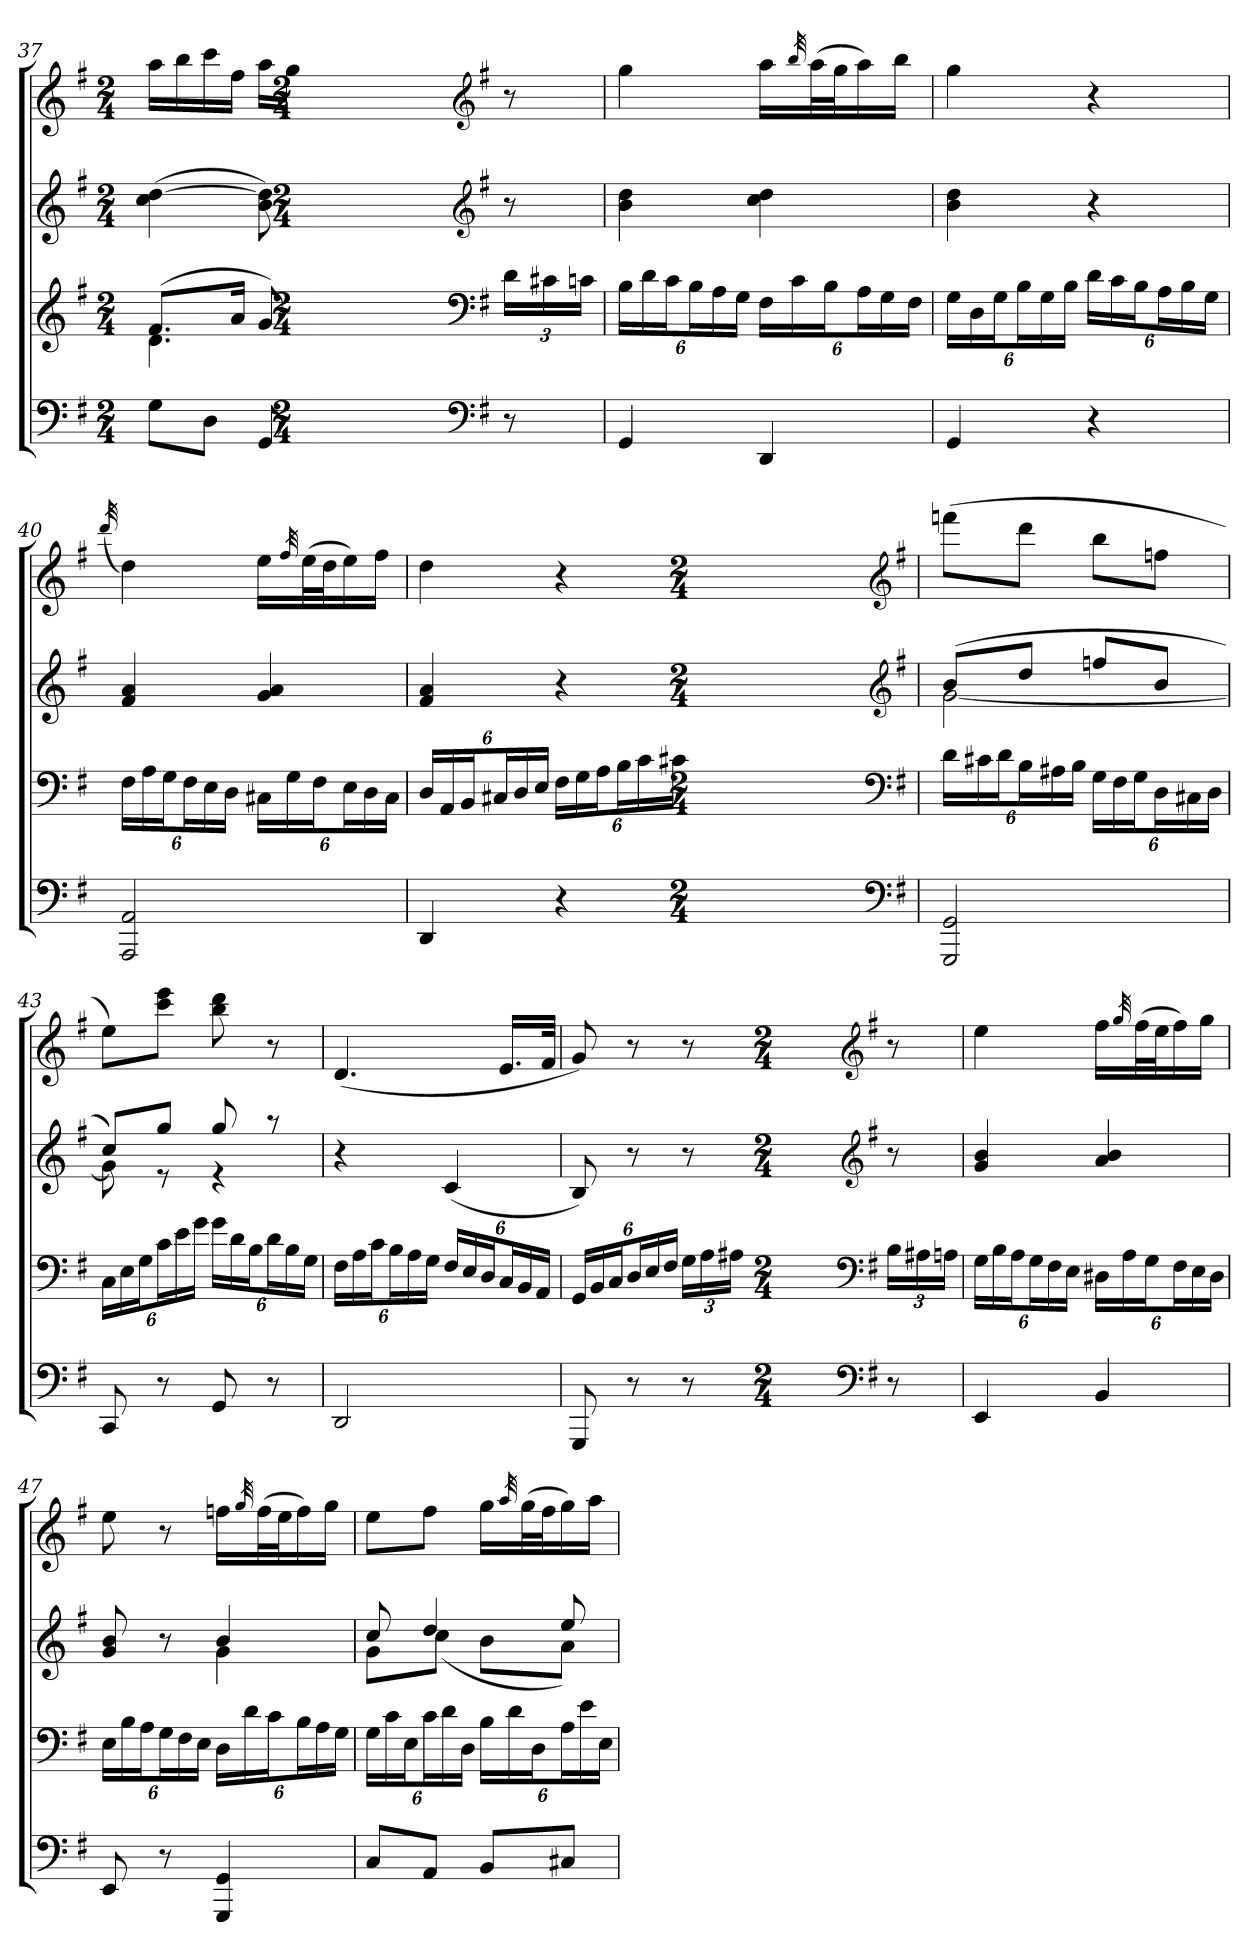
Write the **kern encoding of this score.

**kern	**kern	**kern	**kern
*part4	*part3	*part2	*part1
*staff4	*staff3	*staff2	*staff1
*clefF4	*clefG2	*clefG2	*clefG2
*k[f#]	*k[f#]	*k[f#]	*k[f#]
*M2/4	*M2/4	*M2/4	*M2/4
=37	=37	=37	=37
*	*^	*	*
8GL	(8.f#L	4.d	(4cc [4dd	16aaLL
.	.	.	.	16bb
8DJ	.	.	.	16ccc
.	16aJk	.	.	16ff#JJ
8GG	8g)	.	8b 8dd])	16aaLL
.	.	.	.	16ggJJ
*clefF4	*clefF4	*	*clefG2	*clefG2
*k[f#]	*k[f#]	*	*k[f#]	*k[f#]
*M2/4	*M2/4	*	*M2/4	*M2/4
8r	24dLL	8ryy	8r	8r
.	24c#X	.	.	.
.	24cnJJ	.	.	.
*	*v	*v	*	*
=38	=38	=38	=38
4GG	24BLL	4b 4dd	4gg
.	24d	.	.
.	24cJ	.	.
.	24BL	.	.
.	24A	.	.
.	24GJJ	.	.
4DD	24F#LL	4cc 4dd	16aaLL
.	24c	.	.
.	.	.	32qbb
.	.	.	(32aaL
.	24BJ	.	.
.	.	.	32ggJ
.	24AL	.	16aa)
.	24G	.	.
.	.	.	16bbJJ
.	24F#JJ	.	.
=39	=39	=39	=39
4GG	24GLL	4b 4dd	4gg
.	24D	.	.
.	24GJ	.	.
.	24BL	.	.
.	24G	.	.
.	24BJJ	.	.
4r	24dLL	4r	4r
.	24c	.	.
.	24BJ	.	.
.	24AL	.	.
.	24B	.	.
.	24GJJ	.	.
=40	=40	=40	=40
.	.	.	(32qddd
2AAA 2AA	24F#LL	4f# 4a	4dd)
.	24A	.	.
.	24GJ	.	.
.	24F#L	.	.
.	24E	.	.
.	24DJJ	.	.
.	24C#XLL	4g 4a	16eeLL
.	24G	.	.
.	.	.	32qff#
.	.	.	(32eeL
.	24F#J	.	.
.	.	.	32ddJ
.	24EL	.	16ee)
.	24D	.	.
.	.	.	16ff#JJ
.	24C#JJ	.	.
=41	=41	=41	=41
4DD	24DLL	4f# 4a	4dd
.	24AA	.	.
.	24BBJ	.	.
.	24C#XL	.	.
.	24D	.	.
.	24EJJ	.	.
4r	24F#LL	4r	4r
.	24G	.	.
.	24AJ	.	.
.	24BL	.	.
.	24c	.	.
.	24c#XJJ	.	.
*clefF4	*clefF4	*clefG2	*clefG2
*k[f#]	*k[f#]	*k[f#]	*k[f#]
*M2/4	*M2/4	*M2/4	*M2/4
=42	=42	=42	=42
*	*	*^	*
2GGG 2GG	24dLL	(8bL	[2g	(8fffnL
.	24c#X	.	.	.
.	24dJ	.	.	.
.	24BL	8ddJ	.	8dddJ
.	24A#X	.	.	.
.	24BJJ	.	.	.
.	24GLL	8ffnL	.	8bbL
.	24F#	.	.	.
.	24GJ	.	.	.
.	24DL	8bJ	.	8ffnJ
.	24C#X	.	.	.
.	24DJJ	.	.	.
=43	=43	=43	=43	=43
8CC	24CLL	8ccL)	8g]	8eeL)
.	24E	.	.	.
.	24GJ	.	.	.
8r	24cL	8ggJ	8r	8ccc 8eeeJ
.	24e	.	.	.
.	24gJJ	.	.	.
8GG	24gLL	8gg	4r	8bb 8ddd
.	24d	.	.	.
.	24BJ	.	.	.
8r	24dL	8r	.	8r
.	24B	.	.	.
.	24GJJ	.	.	.
*	*	*v	*v	*
=44	=44	=44	=44
2DD	24F#LL	4r	(4.d
.	24A	.	.
.	24cJ	.	.
.	24BL	.	.
.	24A	.	.
.	24GJJ	.	.
.	24F#LL	(4c	.
.	24E	.	.
.	24DJ	.	.
.	24CL	.	16.eLL
.	24BB	.	.
.	24AAJJ	.	.
.	.	.	32f#JJk
=45	=45	=45	=45
8GGG	24GGLL	8B)	8g)
.	24BB	.	.
.	24CJ	.	.
8r	24DL	8r	8r
.	24E	.	.
.	24F#JJ	.	.
8r	24GLL	8r	8r
.	24A	.	.
.	24A#XJJ	.	.
*clefF4	*clefF4	*clefG2	*clefG2
*k[f#]	*k[f#]	*k[f#]	*k[f#]
*M2/4	*M2/4	*M2/4	*M2/4
8r	24BLL	8r	8r
.	24A#X	.	.
.	24AnJJ	.	.
=46	=46	=46	=46
4EE	24GLL	4g 4b	4ee
.	24B	.	.
.	24AJ	.	.
.	24GL	.	.
.	24F#	.	.
.	24EJJ	.	.
4BB	24D#XLL	4a 4b	16ff#LL
.	24A	.	.
.	.	.	32qgg
.	.	.	(32ff#L
.	24GJ	.	.
.	.	.	32eeJ
.	24F#L	.	16ff#)
.	24E	.	.
.	.	.	16ggJJ
.	24D#JJ	.	.
=47	=47	=47	=47
*	*	*^	*
8EE	24ELL	8g 8b	4ryy	8ee
.	24B	.	.	.
.	24AJ	.	.	.
8r	24GL	8r	.	8r
.	24F#	.	.	.
.	24EJJ	.	.	.
4GGG 4GG	24DLL	4b	4g	16ffnLL
.	24d	.	.	.
.	.	.	.	32qgg
.	.	.	.	(32ffL
.	24cJ	.	.	.
.	.	.	.	32eeJ
.	24BL	.	.	16ff)
.	24A	.	.	.
.	.	.	.	16ggJJ
.	24GJJ	.	.	.
=48	=48	=48	=48	=48
8CL	24GLL	8cc	8gL	8eeL
.	24c	.	.	.
.	24EJ	.	.	.
8AAJ	24cL	4dd	(8ccJ	8ff#J
.	24d	.	.	.
.	24DJJ	.	.	.
8BBL	24BLL	.	8bL	16ggLL
.	24d	.	.	.
.	.	.	.	32qaa
.	.	.	.	(32ggL
.	24DJ	.	.	.
.	.	.	.	32ff#J
8C#XJ	24AL	8ee	8aJ)	16gg)
.	24e	.	.	.
.	.	.	.	16aaJJ
.	24EJJ	.	.	.
*	*	*v	*v	*
=	=	=	=
*-	*-	*-	*-
